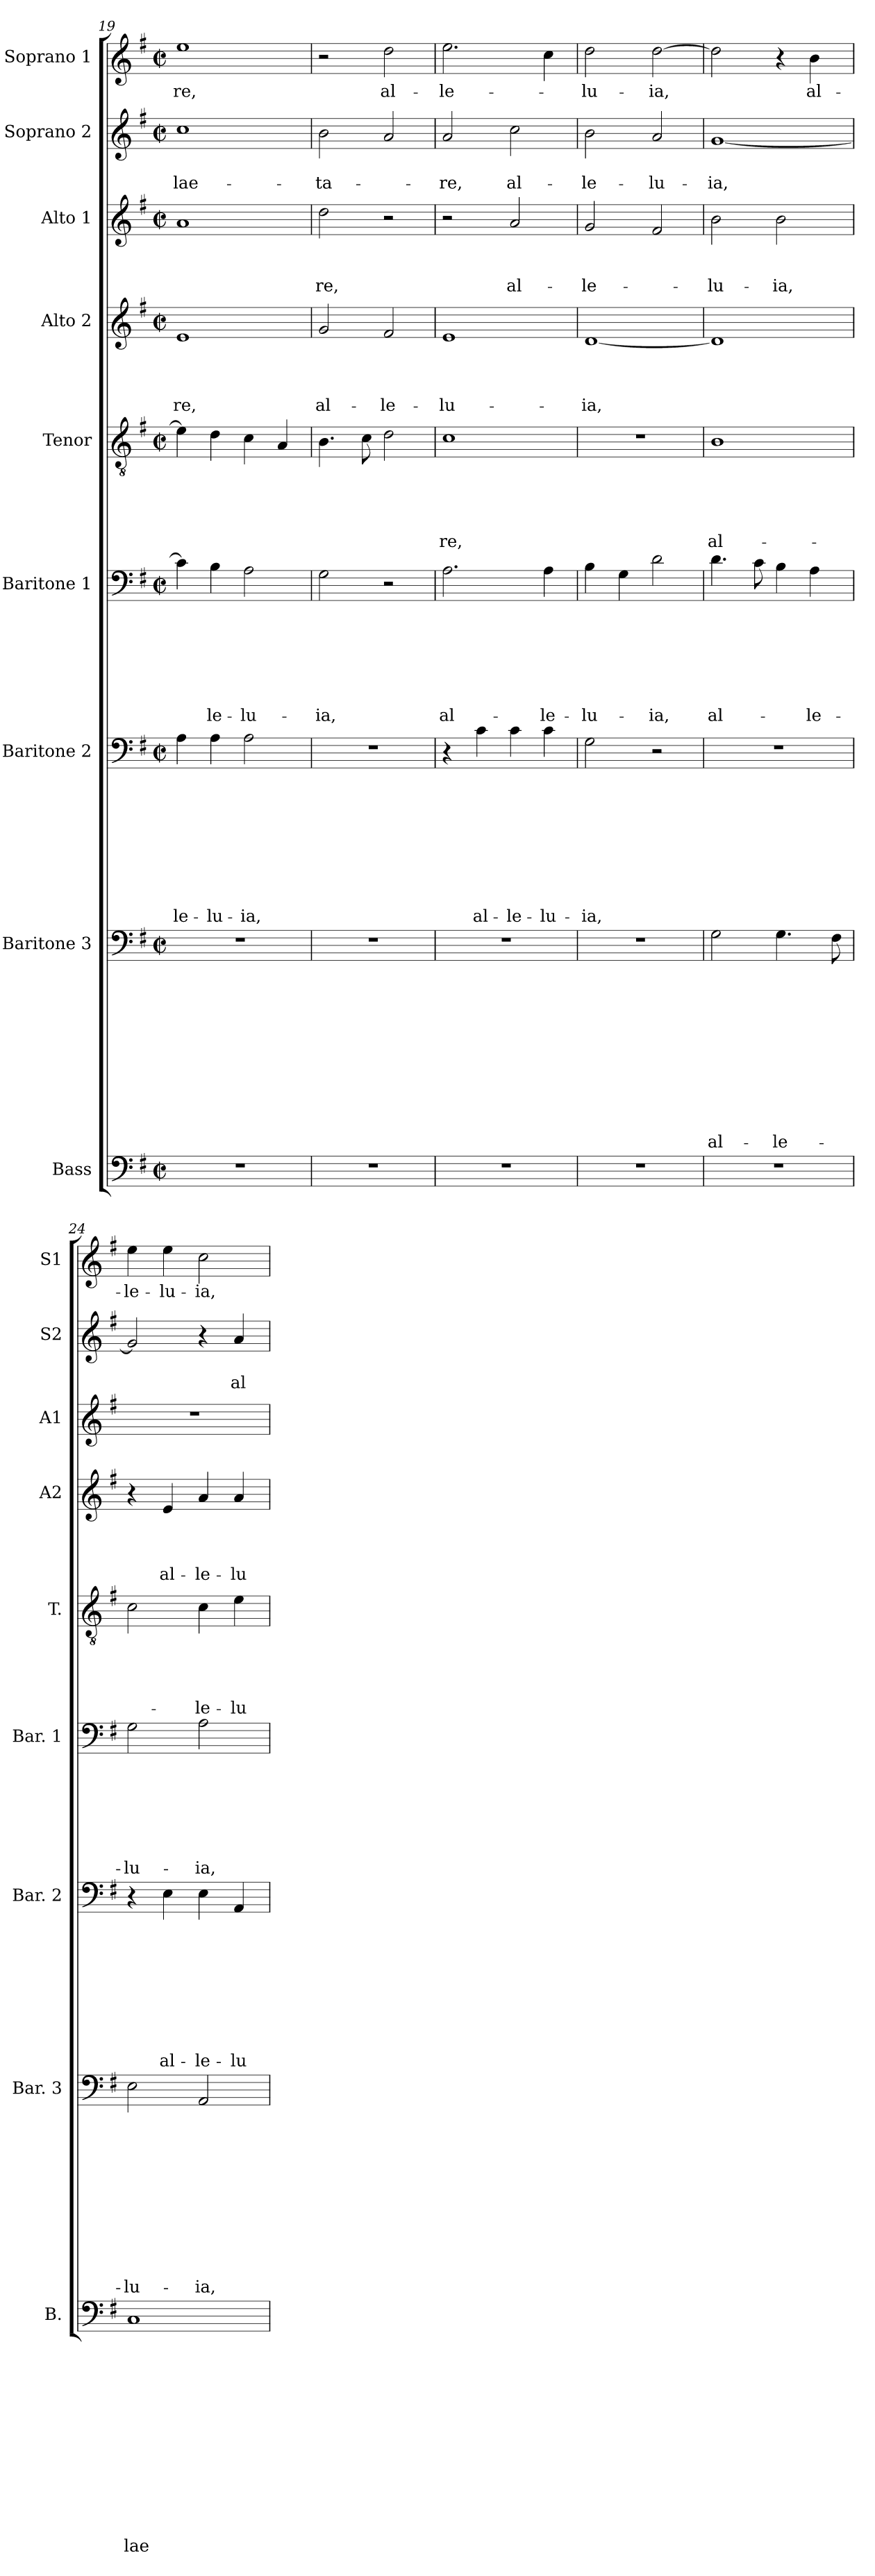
**kern	**text	**text	**text	**text	**text	**text	**text	**text	**text	**text	**text	**text	**text	**kern	**text	**text	**text	**text	**text	**text	**text	**text	**text	**text	**text	**kern	**text	**text	**text	**text	**text	**text	**text	**text	**text	**kern	**text	**text	**text	**text	**text	**text	**text	**kern	**text	**text	**text	**text	**text	**kern	**text	**text	**text	**text	**kern	**text	**text	**text	**kern	**text	**text	**kern	**text
*part9	*part9	*part9	*part9	*part9	*part9	*part9	*part9	*part9	*part9	*part9	*part9	*part9	*part9	*part8	*part8	*part8	*part8	*part8	*part8	*part8	*part8	*part8	*part8	*part8	*part8	*part7	*part7	*part7	*part7	*part7	*part7	*part7	*part7	*part7	*part7	*part6	*part6	*part6	*part6	*part6	*part6	*part6	*part6	*part5	*part5	*part5	*part5	*part5	*part5	*part4	*part4	*part4	*part4	*part4	*part3	*part3	*part3	*part3	*part2	*part2	*part2	*part1	*part1
*staff9	*staff9	*staff9	*staff9	*staff9	*staff9	*staff9	*staff9	*staff9	*staff9	*staff9	*staff9	*staff9	*staff9	*staff8	*staff8	*staff8	*staff8	*staff8	*staff8	*staff8	*staff8	*staff8	*staff8	*staff8	*staff8	*staff7	*staff7	*staff7	*staff7	*staff7	*staff7	*staff7	*staff7	*staff7	*staff7	*staff6	*staff6	*staff6	*staff6	*staff6	*staff6	*staff6	*staff6	*staff5	*staff5	*staff5	*staff5	*staff5	*staff5	*staff4	*staff4	*staff4	*staff4	*staff4	*staff3	*staff3	*staff3	*staff3	*staff2	*staff2	*staff2	*staff1	*staff1
*I"Bass	*	*	*	*	*	*	*	*	*	*	*	*	*	*I"Baritone 3	*	*	*	*	*	*	*	*	*	*	*	*I"Baritone 2	*	*	*	*	*	*	*	*	*	*I"Baritone 1	*	*	*	*	*	*	*	*I"Tenor	*	*	*	*	*	*I"Alto 2	*	*	*	*	*I"Alto 1	*	*	*	*I"Soprano 2	*	*	*I"Soprano 1	*
*I'B.	*	*	*	*	*	*	*	*	*	*	*	*	*	*I'Bar. 3	*	*	*	*	*	*	*	*	*	*	*	*I'Bar. 2	*	*	*	*	*	*	*	*	*	*I'Bar. 1	*	*	*	*	*	*	*	*I'T.	*	*	*	*	*	*I'A2	*	*	*	*	*I'A1	*	*	*	*I'S2	*	*	*I'S1	*
*clefF4	*	*	*	*	*	*	*	*	*	*	*	*	*	*clefF4	*	*	*	*	*	*	*	*	*	*	*	*clefF4	*	*	*	*	*	*	*	*	*	*clefF4	*	*	*	*	*	*	*	*clefGv2	*	*	*	*	*	*clefG2	*	*	*	*	*clefG2	*	*	*	*clefG2	*	*	*clefG2	*
*k[f#]	*	*	*	*	*	*	*	*	*	*	*	*	*	*k[f#]	*	*	*	*	*	*	*	*	*	*	*	*k[f#]	*	*	*	*	*	*	*	*	*	*k[f#]	*	*	*	*	*	*	*	*k[f#]	*	*	*	*	*	*k[f#]	*	*	*	*	*k[f#]	*	*	*	*k[f#]	*	*	*k[f#]	*
*G:	*	*	*	*	*	*	*	*	*	*	*	*	*	*G:	*	*	*	*	*	*	*	*	*	*	*	*G:	*	*	*	*	*	*	*	*	*	*G:	*	*	*	*	*	*	*	*G:	*	*	*	*	*	*G:	*	*	*	*	*G:	*	*	*	*G:	*	*	*G:	*
*M2/2	*	*	*	*	*	*	*	*	*	*	*	*	*	*M2/2	*	*	*	*	*	*	*	*	*	*	*	*M2/2	*	*	*	*	*	*	*	*	*	*M2/2	*	*	*	*	*	*	*	*M2/2	*	*	*	*	*	*M2/2	*	*	*	*	*M2/2	*	*	*	*M2/2	*	*	*M2/2	*
*met(c|)	*	*	*	*	*	*	*	*	*	*	*	*	*	*met(c|)	*	*	*	*	*	*	*	*	*	*	*	*met(c|)	*	*	*	*	*	*	*	*	*	*met(c|)	*	*	*	*	*	*	*	*met(c|)	*	*	*	*	*	*met(c|)	*	*	*	*	*met(c|)	*	*	*	*met(c|)	*	*	*met(c|)	*
=19	=19	=19	=19	=19	=19	=19	=19	=19	=19	=19	=19	=19	=19	=19	=19	=19	=19	=19	=19	=19	=19	=19	=19	=19	=19	=19	=19	=19	=19	=19	=19	=19	=19	=19	=19	=19	=19	=19	=19	=19	=19	=19	=19	=19	=19	=19	=19	=19	=19	=19	=19	=19	=19	=19	=19	=19	=19	=19	=19	=19	=19	=19	=19
!	!	!	!	!	!	!	!	!	!	!	!	!	!	!	!	!	!	!	!	!	!	!	!	!	!	!	!	!	!	!	!	!	!	!	!LO:LY:b	!	!	!	!	!	!	!	!	!	!	!	!	!	!	!	!	!	!	!LO:LY:b	!	!	!	!	!	!	!LO:LY:b	!	!LO:LY:b
1r	.	.	.	.	.	.	.	.	.	.	.	.	.	1r	.	.	.	.	.	.	.	.	.	.	.	4A\	.	.	.	.	.	.	.	.	-le-	4c\]	.	.	.	.	.	.	.	4e\]	.	.	.	.	.	1e	.	.	.	-re,	1a	.	.	.	1cc	.	lae-	1ee	-re,
!	!	!	!	!	!	!	!	!	!	!	!	!	!	!	!	!	!	!	!	!	!	!	!	!	!	!	!	!	!	!	!	!	!	!	!LO:LY:b	!	!	!	!	!	!	!	!LO:LY:b	!	!	!	!	!	!	!	!	!	!	!	!	!	!	!	!	!	!	!	!
.	.	.	.	.	.	.	.	.	.	.	.	.	.	.	.	.	.	.	.	.	.	.	.	.	.	4A\	.	.	.	.	.	.	.	.	-lu-	4B\	.	.	.	.	.	.	-le-	4d\	.	.	.	.	.	.	.	.	.	.	.	.	.	.	.	.	.	.	.
!	!	!	!	!	!	!	!	!	!	!	!	!	!	!	!	!	!	!	!	!	!	!	!	!	!	!	!	!	!	!	!	!	!	!	!LO:LY:b	!	!	!	!	!	!	!	!LO:LY:b	!	!	!	!	!	!	!	!	!	!	!	!	!	!	!	!	!	!	!	!
.	.	.	.	.	.	.	.	.	.	.	.	.	.	.	.	.	.	.	.	.	.	.	.	.	.	2A\	.	.	.	.	.	.	.	.	-ia,	2A\	.	.	.	.	.	.	-lu-	4c\	.	.	.	.	.	.	.	.	.	.	.	.	.	.	.	.	.	.	.
.	.	.	.	.	.	.	.	.	.	.	.	.	.	.	.	.	.	.	.	.	.	.	.	.	.	.	.	.	.	.	.	.	.	.	.	.	.	.	.	.	.	.	.	4A/	.	.	.	.	.	.	.	.	.	.	.	.	.	.	.	.	.	.	.
=20	=20	=20	=20	=20	=20	=20	=20	=20	=20	=20	=20	=20	=20	=20	=20	=20	=20	=20	=20	=20	=20	=20	=20	=20	=20	=20	=20	=20	=20	=20	=20	=20	=20	=20	=20	=20	=20	=20	=20	=20	=20	=20	=20	=20	=20	=20	=20	=20	=20	=20	=20	=20	=20	=20	=20	=20	=20	=20	=20	=20	=20	=20	=20
!	!	!	!	!	!	!	!	!	!	!	!	!	!	!	!	!	!	!	!	!	!	!	!	!	!	!	!	!	!	!	!	!	!	!	!	!	!	!	!	!	!	!	!LO:LY:b	!	!	!	!	!	!	!	!	!	!	!LO:LY:b	!	!	!	!LO:LY:b	!	!	!LO:LY:b	!	!
1r	.	.	.	.	.	.	.	.	.	.	.	.	.	1r	.	.	.	.	.	.	.	.	.	.	.	1r	.	.	.	.	.	.	.	.	.	2G\	.	.	.	.	.	.	-ia,	4.B\	.	.	.	.	.	2g/	.	.	.	al-	2dd\	.	.	-re,	2b\	.	-ta-	2r	.
.	.	.	.	.	.	.	.	.	.	.	.	.	.	.	.	.	.	.	.	.	.	.	.	.	.	.	.	.	.	.	.	.	.	.	.	.	.	.	.	.	.	.	.	8c\	.	.	.	.	.	.	.	.	.	.	.	.	.	.	.	.	.	.	.
!	!	!	!	!	!	!	!	!	!	!	!	!	!	!	!	!	!	!	!	!	!	!	!	!	!	!	!	!	!	!	!	!	!	!	!	!	!	!	!	!	!	!	!	!	!	!	!	!	!	!	!	!	!	!LO:LY:b	!	!	!	!	!	!	!	!	!LO:LY:b
.	.	.	.	.	.	.	.	.	.	.	.	.	.	.	.	.	.	.	.	.	.	.	.	.	.	.	.	.	.	.	.	.	.	.	.	2r	.	.	.	.	.	.	.	2d\	.	.	.	.	.	2f#/	.	.	.	-le-	2r	.	.	.	2a/	.	.	2dd\	al-
=21	=21	=21	=21	=21	=21	=21	=21	=21	=21	=21	=21	=21	=21	=21	=21	=21	=21	=21	=21	=21	=21	=21	=21	=21	=21	=21	=21	=21	=21	=21	=21	=21	=21	=21	=21	=21	=21	=21	=21	=21	=21	=21	=21	=21	=21	=21	=21	=21	=21	=21	=21	=21	=21	=21	=21	=21	=21	=21	=21	=21	=21	=21	=21
!	!	!	!	!	!	!	!	!	!	!	!	!	!	!	!	!	!	!	!	!	!	!	!	!	!	!	!	!	!	!	!	!	!	!	!	!	!	!	!	!	!	!	!LO:LY:b	!	!	!	!	!	!LO:LY:b	!	!	!	!	!LO:LY:b	!	!	!	!	!	!	!LO:LY:b	!	!LO:LY:b
1r	.	.	.	.	.	.	.	.	.	.	.	.	.	1r	.	.	.	.	.	.	.	.	.	.	.	4r	.	.	.	.	.	.	.	.	.	2.A\	.	.	.	.	.	.	al-	1c	.	.	.	.	-re,	1e	.	.	.	-lu-	2r	.	.	.	2a/	.	-re,	2.ee\	-le-
!	!	!	!	!	!	!	!	!	!	!	!	!	!	!	!	!	!	!	!	!	!	!	!	!	!	!	!	!	!	!	!	!	!	!	!LO:LY:b	!	!	!	!	!	!	!	!	!	!	!	!	!	!	!	!	!	!	!	!	!	!	!	!	!	!	!	!
.	.	.	.	.	.	.	.	.	.	.	.	.	.	.	.	.	.	.	.	.	.	.	.	.	.	4c\	.	.	.	.	.	.	.	.	al-	.	.	.	.	.	.	.	.	.	.	.	.	.	.	.	.	.	.	.	.	.	.	.	.	.	.	.	.
!	!	!	!	!	!	!	!	!	!	!	!	!	!	!	!	!	!	!	!	!	!	!	!	!	!	!	!	!	!	!	!	!	!	!	!LO:LY:b	!	!	!	!	!	!	!	!	!	!	!	!	!	!	!	!	!	!	!	!	!	!	!LO:LY:b	!	!	!LO:LY:b	!	!
.	.	.	.	.	.	.	.	.	.	.	.	.	.	.	.	.	.	.	.	.	.	.	.	.	.	4c\	.	.	.	.	.	.	.	.	-le-	.	.	.	.	.	.	.	.	.	.	.	.	.	.	.	.	.	.	.	2a/	.	.	al-	2cc\	.	al-	.	.
!	!	!	!	!	!	!	!	!	!	!	!	!	!	!	!	!	!	!	!	!	!	!	!	!	!	!	!	!	!	!	!	!	!	!	!LO:LY:b	!	!	!	!	!	!	!	!LO:LY:b	!	!	!	!	!	!	!	!	!	!	!	!	!	!	!	!	!	!	!	!
.	.	.	.	.	.	.	.	.	.	.	.	.	.	.	.	.	.	.	.	.	.	.	.	.	.	4c\	.	.	.	.	.	.	.	.	-lu-	4A\	.	.	.	.	.	.	-le-	.	.	.	.	.	.	.	.	.	.	.	.	.	.	.	.	.	.	4cc\	.
=22	=22	=22	=22	=22	=22	=22	=22	=22	=22	=22	=22	=22	=22	=22	=22	=22	=22	=22	=22	=22	=22	=22	=22	=22	=22	=22	=22	=22	=22	=22	=22	=22	=22	=22	=22	=22	=22	=22	=22	=22	=22	=22	=22	=22	=22	=22	=22	=22	=22	=22	=22	=22	=22	=22	=22	=22	=22	=22	=22	=22	=22	=22	=22
!	!	!	!	!	!	!	!	!	!	!	!	!	!	!	!	!	!	!	!	!	!	!	!	!	!	!	!	!	!	!	!	!	!	!	!LO:LY:b	!	!	!	!	!	!	!	!LO:LY:b	!	!	!	!	!	!	!	!	!	!	!LO:LY:b	!	!	!	!LO:LY:b	!	!	!LO:LY:b	!	!LO:LY:b
1r	.	.	.	.	.	.	.	.	.	.	.	.	.	1r	.	.	.	.	.	.	.	.	.	.	.	2G\	.	.	.	.	.	.	.	.	-ia,	4B\	.	.	.	.	.	.	-lu-	1r	.	.	.	.	.	[<1d	.	.	.	-ia,	2g/	.	.	-le-	2b\	.	-le-	2dd\	-lu-
.	.	.	.	.	.	.	.	.	.	.	.	.	.	.	.	.	.	.	.	.	.	.	.	.	.	.	.	.	.	.	.	.	.	.	.	4G\	.	.	.	.	.	.	.	.	.	.	.	.	.	.	.	.	.	.	.	.	.	.	.	.	.	.	.
!	!	!	!	!	!	!	!	!	!	!	!	!	!	!	!	!	!	!	!	!	!	!	!	!	!	!	!	!	!	!	!	!	!	!	!	!	!	!	!	!	!	!	!LO:LY:b	!	!	!	!	!	!	!	!	!	!	!	!	!	!	!	!	!	!LO:LY:b	!	!LO:LY:b
.	.	.	.	.	.	.	.	.	.	.	.	.	.	.	.	.	.	.	.	.	.	.	.	.	.	2r	.	.	.	.	.	.	.	.	.	2d\	.	.	.	.	.	.	-ia,	.	.	.	.	.	.	.	.	.	.	.	2f#/	.	.	.	2a/	.	-lu-	[>2dd\	-ia,
=23	=23	=23	=23	=23	=23	=23	=23	=23	=23	=23	=23	=23	=23	=23	=23	=23	=23	=23	=23	=23	=23	=23	=23	=23	=23	=23	=23	=23	=23	=23	=23	=23	=23	=23	=23	=23	=23	=23	=23	=23	=23	=23	=23	=23	=23	=23	=23	=23	=23	=23	=23	=23	=23	=23	=23	=23	=23	=23	=23	=23	=23	=23	=23
!	!	!	!	!	!	!	!	!	!	!	!	!	!	!	!	!	!	!	!	!	!	!	!	!	!LO:LY:b	!	!	!	!	!	!	!	!	!	!	!	!	!	!	!	!	!	!LO:LY:b	!	!	!	!	!	!LO:LY:b	!	!	!	!	!	!	!	!	!LO:LY:b	!	!	!LO:LY:b	!	!
1r	.	.	.	.	.	.	.	.	.	.	.	.	.	2G\	.	.	.	.	.	.	.	.	.	.	al-	1r	.	.	.	.	.	.	.	.	.	4.d\	.	.	.	.	.	.	al-	1B	.	.	.	.	al-	1d]	.	.	.	.	2b\	.	.	-lu-	[<1g	.	-ia,	2dd\]	.
.	.	.	.	.	.	.	.	.	.	.	.	.	.	.	.	.	.	.	.	.	.	.	.	.	.	.	.	.	.	.	.	.	.	.	.	8c\	.	.	.	.	.	.	.	.	.	.	.	.	.	.	.	.	.	.	.	.	.	.	.	.	.	.	.
!	!	!	!	!	!	!	!	!	!	!	!	!	!	!	!	!	!	!	!	!	!	!	!	!	!LO:LY:b	!	!	!	!	!	!	!	!	!	!	!	!	!	!	!	!	!	!	!	!	!	!	!	!	!	!	!	!	!	!	!	!	!LO:LY:b	!	!	!	!	!
.	.	.	.	.	.	.	.	.	.	.	.	.	.	4.G\	.	.	.	.	.	.	.	.	.	.	-le-	.	.	.	.	.	.	.	.	.	.	4B\	.	.	.	.	.	.	.	.	.	.	.	.	.	.	.	.	.	.	2b\	.	.	-ia,	.	.	.	4r	.
!	!	!	!	!	!	!	!	!	!	!	!	!	!	!	!	!	!	!	!	!	!	!	!	!	!	!	!	!	!	!	!	!	!	!	!	!	!	!	!	!	!	!	!LO:LY:b	!	!	!	!	!	!	!	!	!	!	!	!	!	!	!	!	!	!	!	!LO:LY:b
.	.	.	.	.	.	.	.	.	.	.	.	.	.	.	.	.	.	.	.	.	.	.	.	.	.	.	.	.	.	.	.	.	.	.	.	4A\	.	.	.	.	.	.	-le-	.	.	.	.	.	.	.	.	.	.	.	.	.	.	.	.	.	.	4b\	al-
.	.	.	.	.	.	.	.	.	.	.	.	.	.	8F#\	.	.	.	.	.	.	.	.	.	.	.	.	.	.	.	.	.	.	.	.	.	.	.	.	.	.	.	.	.	.	.	.	.	.	.	.	.	.	.	.	.	.	.	.	.	.	.	.	.
=24	=24	=24	=24	=24	=24	=24	=24	=24	=24	=24	=24	=24	=24	=24	=24	=24	=24	=24	=24	=24	=24	=24	=24	=24	=24	=24	=24	=24	=24	=24	=24	=24	=24	=24	=24	=24	=24	=24	=24	=24	=24	=24	=24	=24	=24	=24	=24	=24	=24	=24	=24	=24	=24	=24	=24	=24	=24	=24	=24	=24	=24	=24	=24
!	!	!	!	!	!	!	!	!	!	!	!	!	!LO:LY:b	!	!	!	!	!	!	!	!	!	!	!	!LO:LY:b	!	!	!	!	!	!	!	!	!	!	!	!	!	!	!	!	!	!LO:LY:b	!	!	!	!	!	!	!	!	!	!	!	!	!	!	!	!	!	!	!	!LO:LY:b
1C	.	.	.	.	.	.	.	.	.	.	.	.	lae-	2E\	.	.	.	.	.	.	.	.	.	.	-lu-	4r	.	.	.	.	.	.	.	.	.	2G\	.	.	.	.	.	.	-lu-	2c\	.	.	.	.	.	4r	.	.	.	.	1r	.	.	.	2g/]	.	.	4ee\	-le-
!	!	!	!	!	!	!	!	!	!	!	!	!	!	!	!	!	!	!	!	!	!	!	!	!	!	!	!	!	!	!	!	!	!	!	!LO:LY:b	!	!	!	!	!	!	!	!	!	!	!	!	!	!	!	!	!	!	!LO:LY:b	!	!	!	!	!	!	!	!	!LO:LY:b
.	.	.	.	.	.	.	.	.	.	.	.	.	.	.	.	.	.	.	.	.	.	.	.	.	.	4E\	.	.	.	.	.	.	.	.	al-	.	.	.	.	.	.	.	.	.	.	.	.	.	.	4e/	.	.	.	al-	.	.	.	.	.	.	.	4ee\	-lu-
!	!	!	!	!	!	!	!	!	!	!	!	!	!	!	!	!	!	!	!	!	!	!	!	!	!LO:LY:b	!	!	!	!	!	!	!	!	!	!LO:LY:b	!	!	!	!	!	!	!	!LO:LY:b	!	!	!	!	!	!LO:LY:b	!	!	!	!	!LO:LY:b	!	!	!	!	!	!	!	!	!LO:LY:b
.	.	.	.	.	.	.	.	.	.	.	.	.	.	2AA/	.	.	.	.	.	.	.	.	.	.	-ia,	4E\	.	.	.	.	.	.	.	.	-le-	2A\	.	.	.	.	.	.	-ia,	4c\	.	.	.	.	-le-	4a/	.	.	.	-le-	.	.	.	.	4r	.	.	2cc\	-ia,
!	!	!	!	!	!	!	!	!	!	!	!	!	!	!	!	!	!	!	!	!	!	!	!	!	!	!	!	!	!	!	!	!	!	!	!LO:LY:b	!	!	!	!	!	!	!	!	!	!	!	!	!	!LO:LY:b	!	!	!	!	!LO:LY:b	!	!	!	!	!	!	!LO:LY:b	!	!
.	.	.	.	.	.	.	.	.	.	.	.	.	.	.	.	.	.	.	.	.	.	.	.	.	.	4AA/	.	.	.	.	.	.	.	.	-lu-	.	.	.	.	.	.	.	.	4e\	.	.	.	.	-lu-	4a/	.	.	.	-lu-	.	.	.	.	4a/	.	al-	.	.
=	=	=	=	=	=	=	=	=	=	=	=	=	=	=	=	=	=	=	=	=	=	=	=	=	=	=	=	=	=	=	=	=	=	=	=	=	=	=	=	=	=	=	=	=	=	=	=	=	=	=	=	=	=	=	=	=	=	=	=	=	=	=	=
*-	*-	*-	*-	*-	*-	*-	*-	*-	*-	*-	*-	*-	*-	*-	*-	*-	*-	*-	*-	*-	*-	*-	*-	*-	*-	*-	*-	*-	*-	*-	*-	*-	*-	*-	*-	*-	*-	*-	*-	*-	*-	*-	*-	*-	*-	*-	*-	*-	*-	*-	*-	*-	*-	*-	*-	*-	*-	*-	*-	*-	*-	*-	*-
